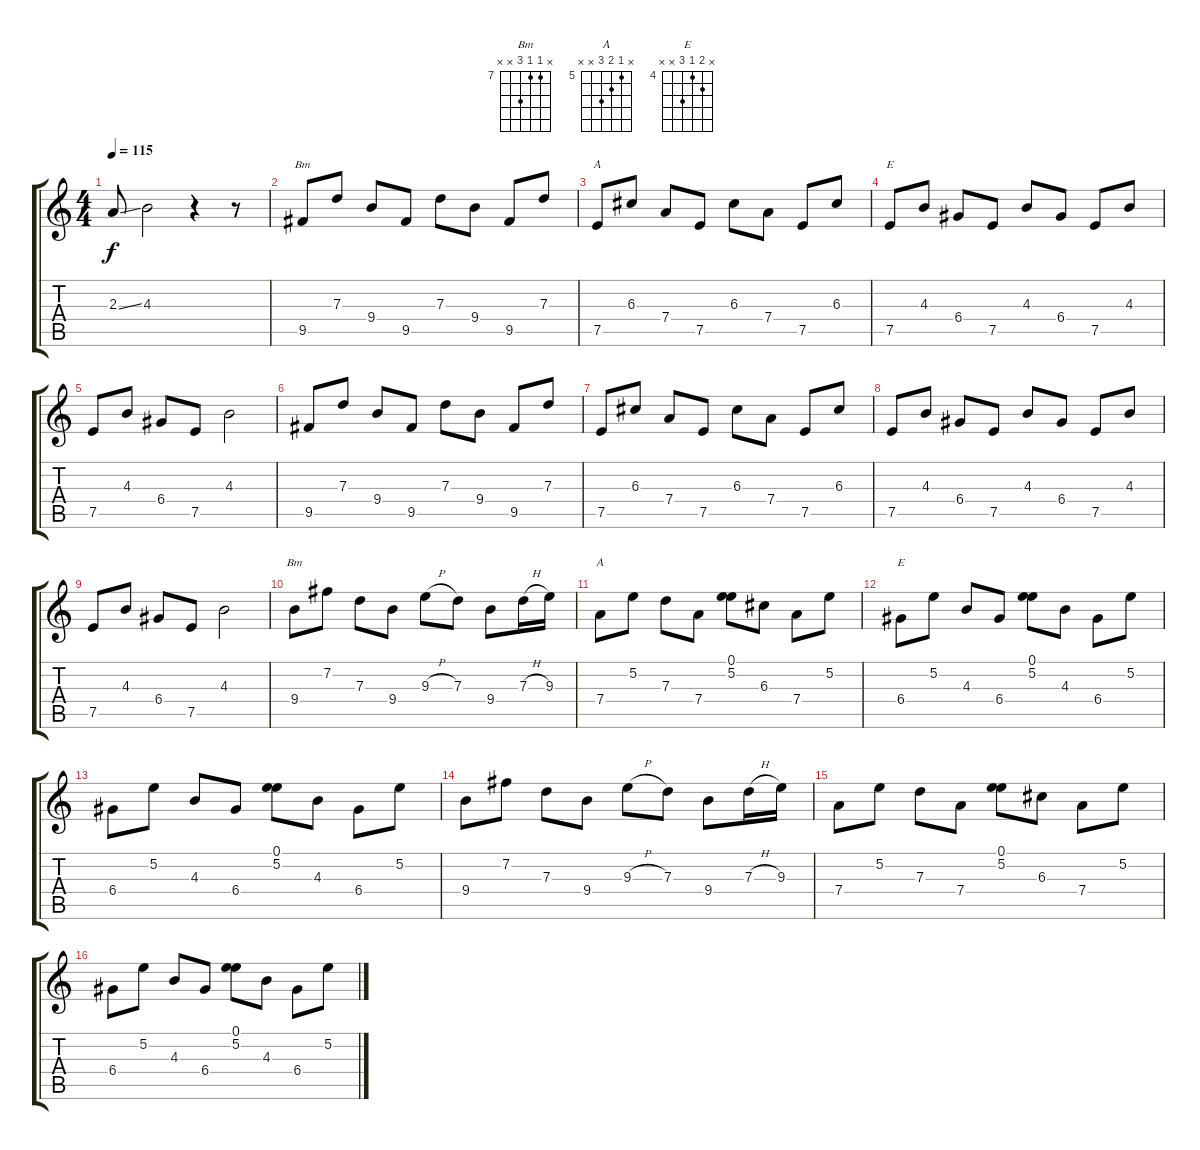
\track "" {instrument acousticguitarsteel}
\staff {score tabs}
\tuning (E4 B3 G3 D3 A2 E2) {hide}
\chord ("Bm" x x 7 9 9 x) {firstfret 7}
\chord ("A" x x 6 7 7 x) {firstfret 5}
\chord ("E" x x 4 6 7 x) {firstfret 4}
\chord ("Bm" x 7 7 9 x x) {firstfret 7}
\chord ("A" x 5 6 7 x x) {firstfret 5}
\chord ("E" x 5 4 6 x x) {firstfret 4}
\ts (4 4)
\tempo 115
\clef g2
\ks c
2.3{ss}.8{dy f} 4.3.2 r.4 r.8 |
9.5.8{ch "Bm"} 7.3.8 9.4.8 9.5.8 7.3.8 9.4.8 9.5.8 7.3.8 |
7.5.8{ch "A"} 6.3.8 7.4.8 7.5.8 6.3.8 7.4.8 7.5.8 6.3.8 |
7.5.8{ch "E"} 4.3.8 6.4.8 7.5.8 4.3.8 6.4.8 7.5.8 4.3.8 |
7.5.8 4.3.8 6.4.8 7.5.8 4.3.2 |
9.5.8 7.3.8 9.4.8 9.5.8 7.3.8 9.4.8 9.5.8 7.3.8 |
7.5.8 6.3.8 7.4.8 7.5.8 6.3.8 7.4.8 7.5.8 6.3.8 |
7.5.8 4.3.8 6.4.8 7.5.8 4.3.8 6.4.8 7.5.8 4.3.8 |
7.5.8 4.3.8 6.4.8 7.5.8 4.3.2 |
9.4.8{ch "Bm"} 7.2.8 7.3.8 9.4.8 9.3{h}.8 7.3.8 9.4.8 7.3{h}.16 9.3.16 |
7.4.8{ch "A"} 5.2.8 7.3.8 7.4.8 (0.1 5.2).8 6.3.8 7.4.8 5.2.8 |
6.4.8{ch "E"} 5.2.8 4.3.8 6.4.8 (0.1 5.2).8 4.3.8 6.4.8 5.2.8 |
6.4.8 5.2.8 4.3.8 6.4.8 (0.1 5.2).8 4.3.8 6.4.8 5.2.8 |
9.4.8 7.2.8 7.3.8 9.4.8 9.3{h}.8 7.3.8 9.4.8 7.3{h}.16 9.3.16 |
7.4.8 5.2.8 7.3.8 7.4.8 (0.1 5.2).8 6.3.8 7.4.8 5.2.8 |
6.4.8 5.2.8 4.3.8 6.4.8 (0.1 5.2).8 4.3.8 6.4.8 5.2.8
